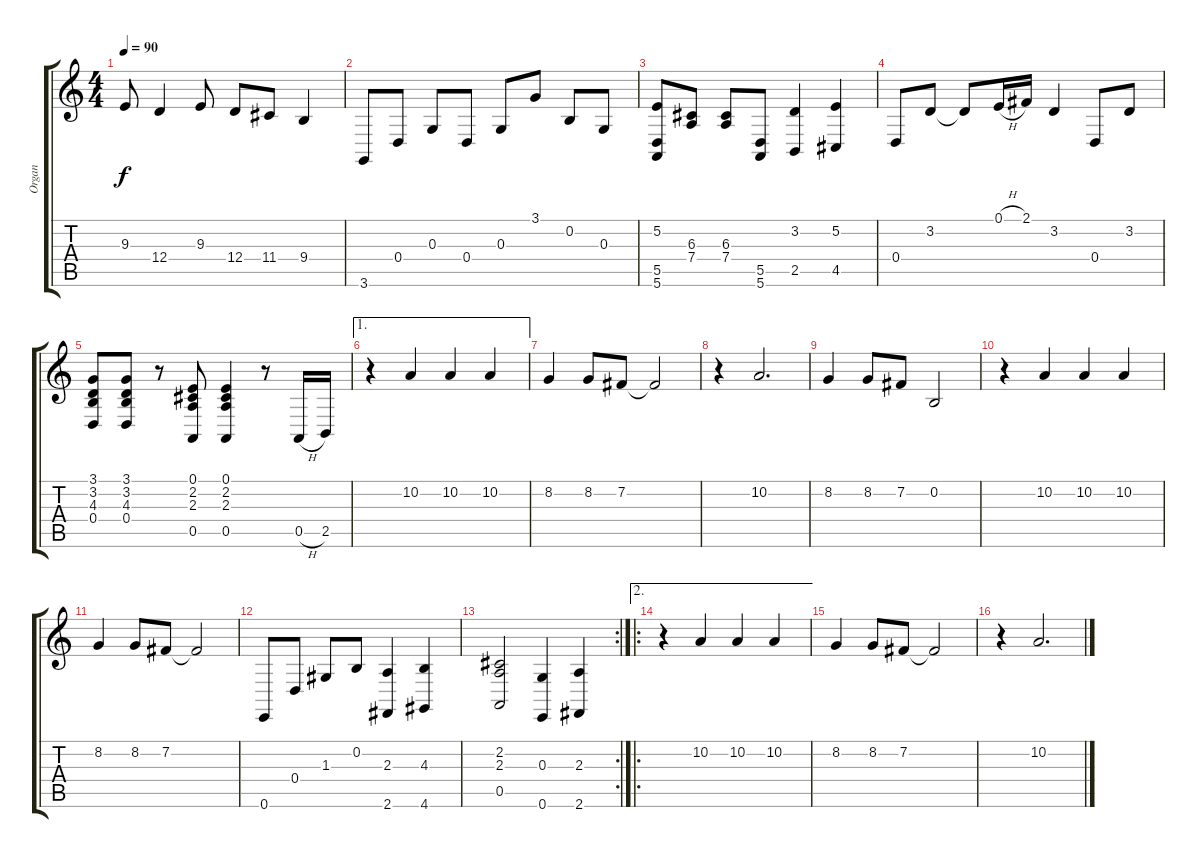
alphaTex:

\track ("Organ" "Organ") {instrument drawbarorgan}
\staff {score tabs}
\tuning (E4 B3 G3 D3 A2 E2) {hide}
\ts (4 4)
\tempo 90
\clef g2
\ks c
9.3.8{dy f} 12.4.4 9.3.8 12.4.8 11.4.8 9.4.4 |
3.6.8 0.4.8 0.3.8 0.4.8 0.3.8 3.1.8 0.2.8 0.3.8 |
(5.2 5.5 5.6).8 (6.3 7.4).8 (6.3 7.4).8 (5.5 5.6).8 (3.2 2.5).4 (5.2 4.5).4 |
0.4.8 3.2.8 3.2{t}.8 0.1{h}.16 2.1.16 3.2.4 0.4.8 3.2.8 |
(3.1 3.2 4.3 0.4).8 (3.1 3.2 4.3 0.4).8 r.8 (0.1 2.2 2.3 0.5).8 (0.1 2.2 2.3 0.5).4 r.8 0.5{h}.16 2.5.16 |
\ae 1
r.4 10.2.4 10.2.4 10.2.4 |
8.2.4 8.2.8 7.2.8 7.2{t}.2 |
r.4 10.2.2{d} |
8.2.4 8.2.8 7.2.8 0.2.2 |
r.4 10.2.4 10.2.4 10.2.4 |
8.2.4 8.2.8 7.2.8 7.2{t}.2 |
0.6.8 0.4.8 1.3.8 0.2.8 (2.3 2.6).4 (4.3 4.6).4 |
\rc 2
(2.2 2.3 0.5).2 (0.3 0.6).4 (2.3 2.6).4 |
\ae 2
\ro
r.4 10.2.4 10.2.4 10.2.4 |
8.2.4 8.2.8 7.2.8 7.2{t}.2 |
r.4 10.2.2{d}
